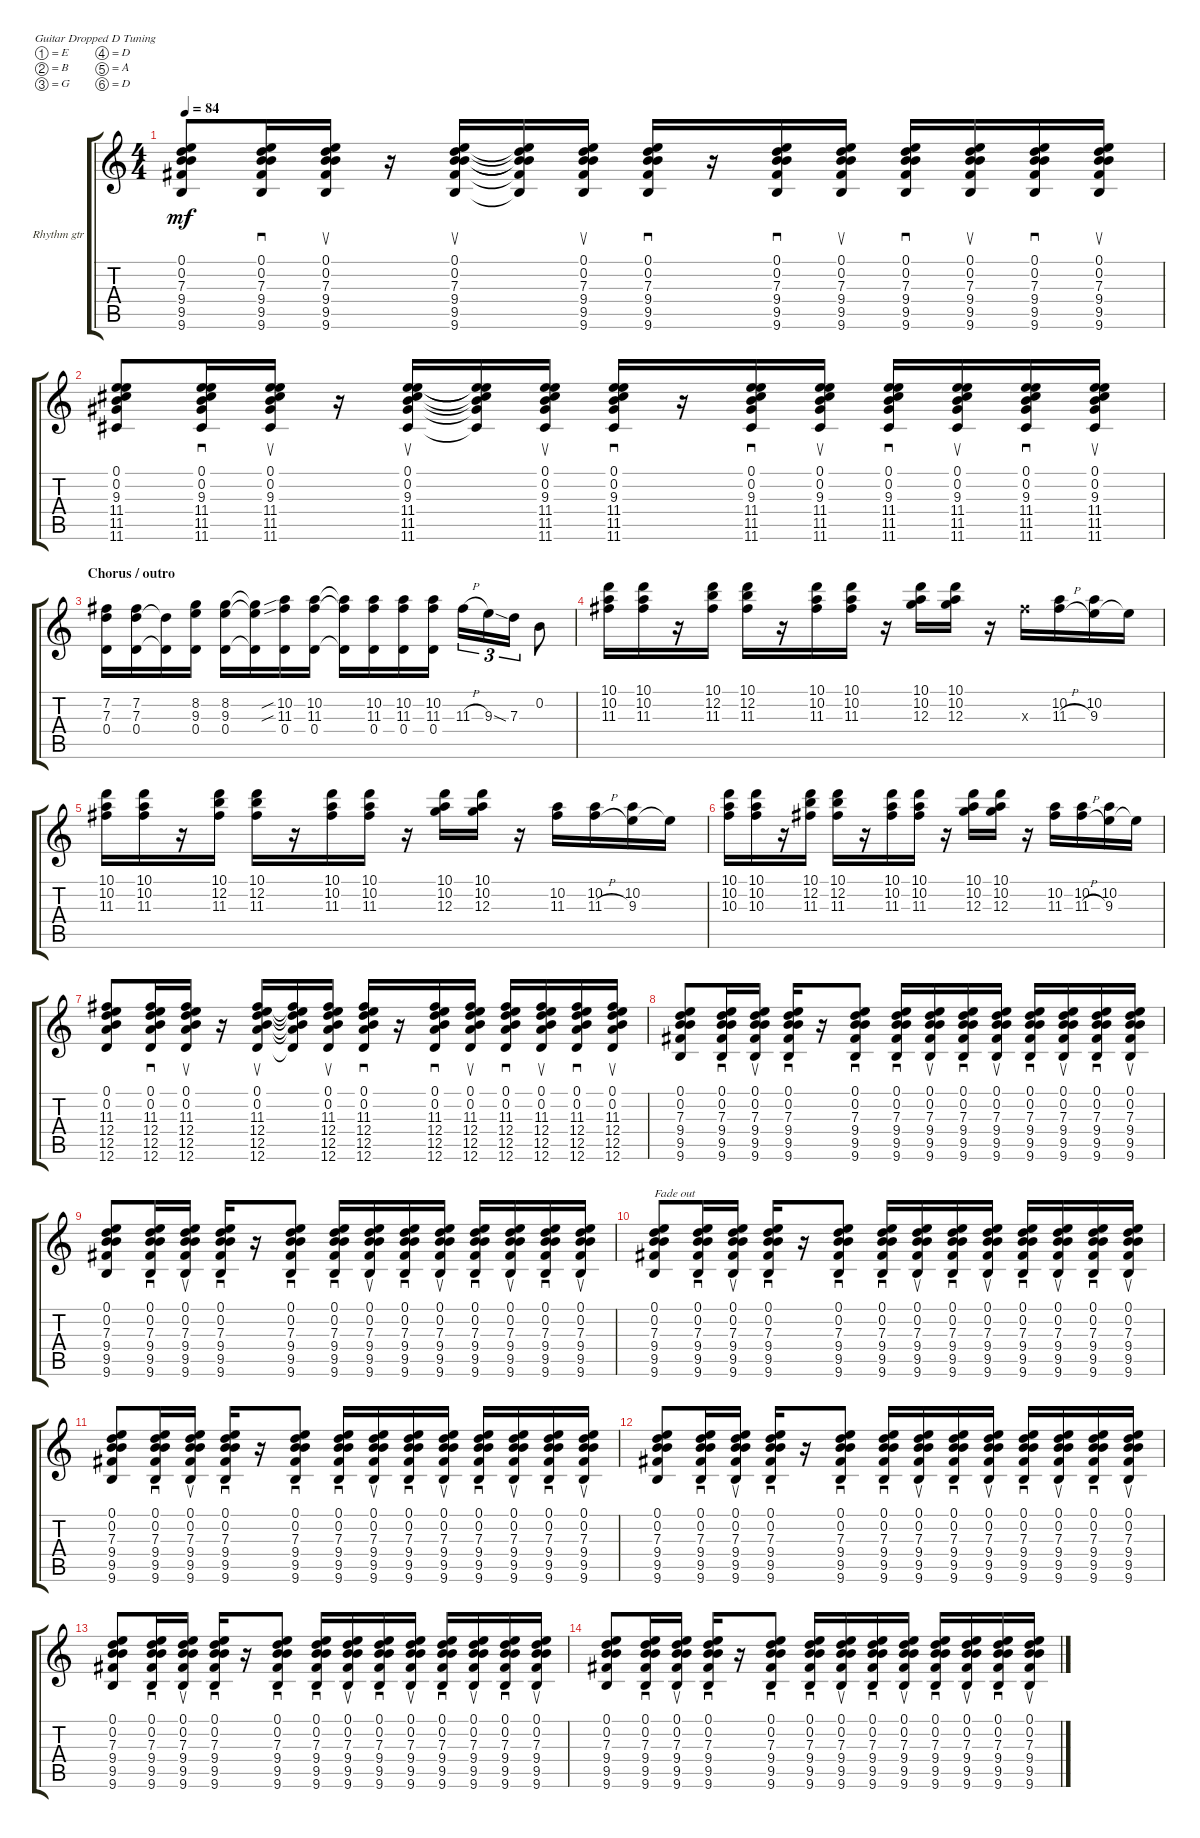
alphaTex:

\bracketExtendMode groupsimilarinstruments
\firstSystemTrackNameOrientation horizontal
\otherSystemsTrackNameOrientation horizontal
\track ("Rhythm gtr. (clean) - Gary Lucas" "Rhythm gtr") {instrument electricguitarclean}
\staff {score tabs}
\tuning (E4 B3 G3 D3 A2 D2)
\ts (4 4)
\tempo 84
\clef g2
\ks c
(9.6 9.5 9.4 7.3 0.2 0.1).8{dy mf} (9.6 9.5 9.4 7.3 0.2 0.1).16{sd} (9.6 9.5 9.4 7.3 0.2 0.1).16{su} r.16 (9.6 9.5 9.4 7.3 0.2 0.1).16{su} (9.6{t} 9.5{t} 9.4{t} 7.3{t} 0.2{t} 0.1{t}).16 (9.6 9.5 9.4 7.3 0.2 0.1).16{su} (9.6 9.5 9.4 7.3 0.2 0.1).16{sd} r.16 (9.6 9.5 9.4 7.3 0.2 0.1).16{sd} (9.6 9.5 9.4 7.3 0.2 0.1).16{su} (9.6 9.5 9.4 7.3 0.2 0.1).16{sd} (9.6 9.5 9.4 7.3 0.2 0.1).16{su} (9.6 9.5 9.4 7.3 0.2 0.1).16{sd} (9.6 9.5 9.4 7.3 0.2 0.1).16{su} |
(11.6 11.5 11.4 9.3 0.2 0.1).8 (11.6 11.5 11.4 9.3 0.2 0.1).16{sd} (11.6 11.5 11.4 9.3 0.2 0.1).16{su} r.16 (11.6 11.5 11.4 9.3 0.2 0.1).16{su} (11.6{t} 11.5{t} 11.4{t} 9.3{t} 0.2{t} 0.1{t}).16 (11.6 11.5 11.4 9.3 0.2 0.1).16{su} (11.6 11.5 11.4 9.3 0.2 0.1).16{sd} r.16 (11.6 11.5 11.4 9.3 0.2 0.1).16{sd} (11.6 11.5 11.4 9.3 0.2 0.1).16{su} (11.6 11.5 11.4 9.3 0.2 0.1).16{sd} (11.6 11.5 11.4 9.3 0.2 0.1).16{su} (11.6 11.5 11.4 9.3 0.2 0.1).16{sd} (11.6 11.5 11.4 9.3 0.2 0.1).16{su} |
\section ("" "Chorus / outro")
(7.3 0.4 7.2).16 (7.3 0.4 7.2).16 (7.3{t} 0.4{t}).16 (9.3 8.2 0.4).16 (9.3 8.2 0.4).16 (9.3{t} 8.2{t} 0.4{t}).16 (0.4 11.3{sib} 10.2{sib}).16 (0.4 11.3 10.2).16 (0.4{t} 11.3{t} 10.2{t}).16 (0.4 11.3 10.2).16 (0.4 11.3 10.2).16 (0.4 11.3 10.2).16 11.3{h}.16{tu (3 2)} 9.3{sod}.16{tu (3 2)} 7.3.16{tu (3 2)} 0.2.8 |
(10.1 10.2 11.3).16 (10.1 10.2 11.3).16 r.16 (12.2 11.3 10.1).16 (12.2 11.3 10.1).16 r.16 (11.3 10.2 10.1).16 (11.3 10.2 10.1).16 r.16 (12.3 10.2 10.1).16 (12.3 10.2 10.1).16 r.16 11.3{x}.16 (11.3{h} 10.2).16 (9.3 10.2).16 9.3{t}.16 |
(10.1 10.2 11.3).16 (10.1 10.2 11.3).16 r.16 (12.2 11.3 10.1).16 (12.2 11.3 10.1).16 r.16 (11.3 10.2 10.1).16 (11.3 10.2 10.1).16 r.16 (12.3 10.2 10.1).16 (12.3 10.2 10.1).16 r.16 (11.3 10.2).16 (11.3{h} 10.2).16 (9.3 10.2).16 9.3{t}.16 |
(10.1 10.2 10.3).16 (10.1 10.2 10.3).16 r.16 (12.2 11.3 10.1).16 (12.2 11.3 10.1).16 r.16 (11.3 10.2 10.1).16 (11.3 10.2 10.1).16 r.16 (12.3 10.2 10.1).16 (12.3 10.2 10.1).16 r.16 (11.3 10.2).16 (11.3{h} 10.2).16 (9.3 10.2).16 9.3{t}.16 |
(12.6 12.5 12.4 11.3 0.2 0.1).8 (12.6 12.5 12.4 11.3 0.2 0.1).16{sd} (12.6 12.5 12.4 11.3 0.2 0.1).16{su} r.16 (12.6 12.5 12.4 11.3 0.2 0.1).16{su} (12.6{t} 12.5{t} 12.4{t} 11.3{t} 0.2{t} 0.1{t}).16 (12.6 12.5 12.4 11.3 0.2 0.1).16{su} (12.6 12.5 12.4 11.3 0.2 0.1).16{sd} r.16 (12.6 12.5 12.4 11.3 0.2 0.1).16{sd} (12.6 12.5 12.4 11.3 0.2 0.1).16{su} (12.6 12.5 12.4 11.3 0.2 0.1).16{sd} (12.6 12.5 12.4 11.3 0.2 0.1).16{su} (12.6 12.5 12.4 11.3 0.2 0.1).16{sd} (12.6 12.5 12.4 11.3 0.2 0.1).16{su} |
(9.6 9.5 9.4 7.3 0.2 0.1).8 (9.6 9.5 9.4 7.3 0.2 0.1).16{sd} (9.6 9.5 9.4 7.3 0.2 0.1).16{su} (9.6 9.5 9.4 7.3 0.2 0.1).16{sd} r.16 (9.6 9.5 9.4 7.3 0.2 0.1).8{sd} (9.6 9.5 9.4 7.3 0.2 0.1).16{sd} (9.6 9.5 9.4 7.3 0.2 0.1).16{su} (9.6 9.5 9.4 7.3 0.2 0.1).16{sd} (9.6 9.5 9.4 7.3 0.2 0.1).16{su} (9.6 9.5 9.4 7.3 0.2 0.1).16{sd} (9.6 9.5 9.4 7.3 0.2 0.1).16{su} (9.6 9.5 9.4 7.3 0.2 0.1).16{sd} (9.6 9.5 9.4 7.3 0.2 0.1).16{su} |
(9.6 9.5 9.4 7.3 0.2 0.1).8 (9.6 9.5 9.4 7.3 0.2 0.1).16{sd} (9.6 9.5 9.4 7.3 0.2 0.1).16{su} (9.6 9.5 9.4 7.3 0.2 0.1).16{sd} r.16 (9.6 9.5 9.4 7.3 0.2 0.1).8{sd} (9.6 9.5 9.4 7.3 0.2 0.1).16{sd} (9.6 9.5 9.4 7.3 0.2 0.1).16{su} (9.6 9.5 9.4 7.3 0.2 0.1).16{sd} (9.6 9.5 9.4 7.3 0.2 0.1).16{su} (9.6 9.5 9.4 7.3 0.2 0.1).16{sd} (9.6 9.5 9.4 7.3 0.2 0.1).16{su} (9.6 9.5 9.4 7.3 0.2 0.1).16{sd} (9.6 9.5 9.4 7.3 0.2 0.1).16{su} |
(9.6 9.5 9.4 7.3 0.2 0.1).8{txt "Fade out"} (9.6 9.5 9.4 7.3 0.2 0.1).16{sd} (9.6 9.5 9.4 7.3 0.2 0.1).16{su} (9.6 9.5 9.4 7.3 0.2 0.1).16{sd} r.16 (9.6 9.5 9.4 7.3 0.2 0.1).8{sd} (9.6 9.5 9.4 7.3 0.2 0.1).16{sd} (9.6 9.5 9.4 7.3 0.2 0.1).16{su} (9.6 9.5 9.4 7.3 0.2 0.1).16{sd} (9.6 9.5 9.4 7.3 0.2 0.1).16{su} (9.6 9.5 9.4 7.3 0.2 0.1).16{sd} (9.6 9.5 9.4 7.3 0.2 0.1).16{su} (9.6 9.5 9.4 7.3 0.2 0.1).16{sd} (9.6 9.5 9.4 7.3 0.2 0.1).16{su} |
(9.6 9.5 9.4 7.3 0.2 0.1).8 (9.6 9.5 9.4 7.3 0.2 0.1).16{sd} (9.6 9.5 9.4 7.3 0.2 0.1).16{su} (9.6 9.5 9.4 7.3 0.2 0.1).16{sd} r.16 (9.6 9.5 9.4 7.3 0.2 0.1).8{sd} (9.6 9.5 9.4 7.3 0.2 0.1).16{sd} (9.6 9.5 9.4 7.3 0.2 0.1).16{su} (9.6 9.5 9.4 7.3 0.2 0.1).16{sd} (9.6 9.5 9.4 7.3 0.2 0.1).16{su} (9.6 9.5 9.4 7.3 0.2 0.1).16{sd} (9.6 9.5 9.4 7.3 0.2 0.1).16{su} (9.6 9.5 9.4 7.3 0.2 0.1).16{sd} (9.6 9.5 9.4 7.3 0.2 0.1).16{su} |
(9.6 9.5 9.4 7.3 0.2 0.1).8 (9.6 9.5 9.4 7.3 0.2 0.1).16{sd} (9.6 9.5 9.4 7.3 0.2 0.1).16{su} (9.6 9.5 9.4 7.3 0.2 0.1).16{sd} r.16 (9.6 9.5 9.4 7.3 0.2 0.1).8{sd} (9.6 9.5 9.4 7.3 0.2 0.1).16{sd} (9.6 9.5 9.4 7.3 0.2 0.1).16{su} (9.6 9.5 9.4 7.3 0.2 0.1).16{sd} (9.6 9.5 9.4 7.3 0.2 0.1).16{su} (9.6 9.5 9.4 7.3 0.2 0.1).16{sd} (9.6 9.5 9.4 7.3 0.2 0.1).16{su} (9.6 9.5 9.4 7.3 0.2 0.1).16{sd} (9.6 9.5 9.4 7.3 0.2 0.1).16{su} |
(9.6 9.5 9.4 7.3 0.2 0.1).8 (9.6 9.5 9.4 7.3 0.2 0.1).16{sd} (9.6 9.5 9.4 7.3 0.2 0.1).16{su} (9.6 9.5 9.4 7.3 0.2 0.1).16{sd} r.16 (9.6 9.5 9.4 7.3 0.2 0.1).8{sd} (9.6 9.5 9.4 7.3 0.2 0.1).16{sd} (9.6 9.5 9.4 7.3 0.2 0.1).16{su} (9.6 9.5 9.4 7.3 0.2 0.1).16{sd} (9.6 9.5 9.4 7.3 0.2 0.1).16{su} (9.6 9.5 9.4 7.3 0.2 0.1).16{sd} (9.6 9.5 9.4 7.3 0.2 0.1).16{su} (9.6 9.5 9.4 7.3 0.2 0.1).16{sd} (9.6 9.5 9.4 7.3 0.2 0.1).16{su} |
(9.6 9.5 9.4 7.3 0.2 0.1).8 (9.6 9.5 9.4 7.3 0.2 0.1).16{sd} (9.6 9.5 9.4 7.3 0.2 0.1).16{su} (9.6 9.5 9.4 7.3 0.2 0.1).16{sd} r.16 (9.6 9.5 9.4 7.3 0.2 0.1).8{sd} (9.6 9.5 9.4 7.3 0.2 0.1).16{sd} (9.6 9.5 9.4 7.3 0.2 0.1).16{su} (9.6 9.5 9.4 7.3 0.2 0.1).16{sd} (9.6 9.5 9.4 7.3 0.2 0.1).16{su} (9.6 9.5 9.4 7.3 0.2 0.1).16{sd} (9.6 9.5 9.4 7.3 0.2 0.1).16{su} (9.6 9.5 9.4 7.3 0.2 0.1).16{sd} (9.6 9.5 9.4 7.3 0.2 0.1).16{su}
